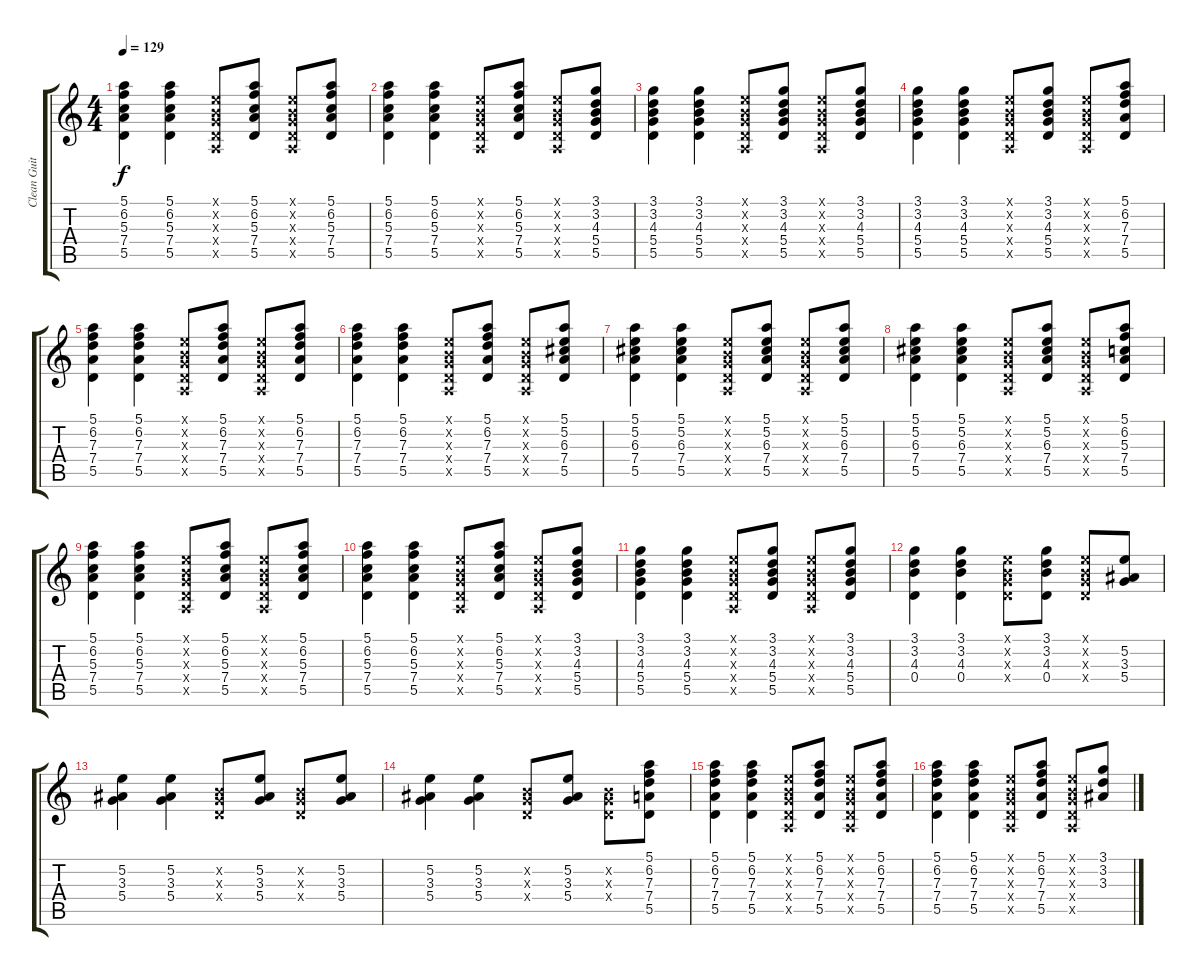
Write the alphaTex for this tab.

\track ("Clean Guitar" "Clean Guit") {instrument electricguitarclean}
\staff {score tabs}
\tuning (E4 B3 G3 D3 A2 E2) {hide}
\ts (4 4)
\tempo 129
\clef g2
\ks c
(5.1 6.2 5.3 7.4 5.5).4{dy f} (5.1 6.2 5.3 7.4 5.5).4 (0.1{x} 0.2{x} 0.3{x} 0.4{x} 0.5{x}).8 (5.1 6.2 5.3 7.4 5.5).8 (0.1{x} 0.2{x} 0.3{x} 0.4{x} 0.5{x}).8 (5.1 6.2 5.3 7.4 5.5).8 |
(5.1 6.2 5.3 7.4 5.5).4 (5.1 6.2 5.3 7.4 5.5).4 (0.1{x} 0.2{x} 0.3{x} 0.4{x} 0.5{x}).8 (5.1 6.2 5.3 7.4 5.5).8 (0.1{x} 0.2{x} 0.3{x} 0.4{x} 0.5{x}).8 (3.1 3.2 4.3 5.4 5.5).8 |
(3.1 3.2 4.3 5.4 5.5).4 (3.1 3.2 4.3 5.4 5.5).4 (0.1{x} 0.2{x} 0.3{x} 0.4{x} 0.5{x}).8 (3.1 3.2 4.3 5.4 5.5).8 (0.1{x} 0.2{x} 0.3{x} 0.4{x} 0.5{x}).8 (3.1 3.2 4.3 5.4 5.5).8 |
(3.1 3.2 4.3 5.4 5.5).4 (3.1 3.2 4.3 5.4 5.5).4 (0.1{x} 0.2{x} 0.3{x} 0.4{x} 0.5{x}).8 (3.1 3.2 4.3 5.4 5.5).8 (0.1{x} 0.2{x} 0.3{x} 0.4{x} 0.5{x}).8 (5.1 6.2 7.3 7.4 5.5).8 |
(5.1 6.2 7.3 7.4 5.5).4 (5.1 6.2 7.3 7.4 5.5).4 (0.1{x} 0.2{x} 0.3{x} 0.4{x} 0.5{x}).8 (5.1 6.2 7.3 7.4 5.5).8 (0.1{x} 0.2{x} 0.3{x} 0.4{x} 0.5{x}).8 (5.1 6.2 7.3 7.4 5.5).8 |
(5.1 6.2 7.3 7.4 5.5).4 (5.1 6.2 7.3 7.4 5.5).4 (0.1{x} 0.2{x} 0.3{x} 0.4{x} 0.5{x}).8 (5.1 6.2 7.3 7.4 5.5).8 (0.1{x} 0.2{x} 0.3{x} 0.4{x} 0.5{x}).8 (5.1 5.2 6.3 7.4 5.5).8 |
(5.1 5.2 6.3 7.4 5.5).4 (5.1 5.2 6.3 7.4 5.5).4 (0.1{x} 0.2{x} 0.3{x} 0.4{x} 0.5{x}).8 (5.1 5.2 6.3 7.4 5.5).8 (0.1{x} 0.2{x} 0.3{x} 0.4{x} 0.5{x}).8 (5.1 5.2 6.3 7.4 5.5).8 |
(5.1 5.2 6.3 7.4 5.5).4 (5.1 5.2 6.3 7.4 5.5).4 (0.1{x} 0.2{x} 0.3{x} 0.4{x} 0.5{x}).8 (5.1 5.2 6.3 7.4 5.5).8 (0.1{x} 0.2{x} 0.3{x} 0.4{x} 0.5{x}).8 (5.1 6.2 5.3 7.4 5.5).8 |
(5.1 6.2 5.3 7.4 5.5).4 (5.1 6.2 5.3 7.4 5.5).4 (0.1{x} 0.2{x} 0.3{x} 0.4{x} 0.5{x}).8 (5.1 6.2 5.3 7.4 5.5).8 (0.1{x} 0.2{x} 0.3{x} 0.4{x} 0.5{x}).8 (5.1 6.2 5.3 7.4 5.5).8 |
(5.1 6.2 5.3 7.4 5.5).4 (5.1 6.2 5.3 7.4 5.5).4 (0.1{x} 0.2{x} 0.3{x} 0.4{x} 0.5{x}).8 (5.1 6.2 5.3 7.4 5.5).8 (0.1{x} 0.2{x} 0.3{x} 0.4{x} 0.5{x}).8 (3.1 3.2 4.3 5.4 5.5).8 |
(3.1 3.2 4.3 5.4 5.5).4 (3.1 3.2 4.3 5.4 5.5).4 (0.1{x} 0.2{x} 0.3{x} 0.4{x} 0.5{x}).8 (3.1 3.2 4.3 5.4 5.5).8 (0.1{x} 0.2{x} 0.3{x} 0.4{x} 0.5{x}).8 (3.1 3.2 4.3 5.4 5.5).8 |
(3.1 3.2 4.3 0.4).4 (3.1 3.2 4.3 0.4).4 (0.1{x} 0.2{x} 0.3{x} 0.4{x}).8 (3.1 3.2 4.3 0.4).8 (0.1{x} 0.2{x} 0.3{x} 0.4{x}).8 (5.2 3.3 5.4).8 |
(5.2 3.3 5.4).4 (5.2 3.3 5.4).4 (0.2{x} 0.3{x} 0.4{x}).8 (5.2 3.3 5.4).8 (0.2{x} 0.3{x} 0.4{x}).8 (5.2 3.3 5.4).8 |
(5.2 3.3 5.4).4 (5.2 3.3 5.4).4 (0.2{x} 0.3{x} 0.4{x}).8 (5.2 3.3 5.4).8 (0.2{x} 0.3{x} 0.4{x}).8 (5.1 6.2 7.3 7.4 5.5).8 |
(5.1 6.2 7.3 7.4 5.5).4 (5.1 6.2 7.3 7.4 5.5).4 (0.1{x} 0.2{x} 0.3{x} 0.4{x} 0.5{x}).8 (5.1 6.2 7.3 7.4 5.5).8 (0.1{x} 0.2{x} 0.3{x} 0.4{x} 0.5{x}).8 (5.1 6.2 7.3 7.4 5.5).8 |
(5.1 6.2 7.3 7.4 5.5).4 (5.1 6.2 7.3 7.4 5.5).4 (0.1{x} 0.2{x} 0.3{x} 0.4{x} 0.5{x}).8 (5.1 6.2 7.3 7.4 5.5).8 (0.1{x} 0.2{x} 0.3{x} 0.4{x} 0.5{x}).8 (3.1 3.2 3.3).8
